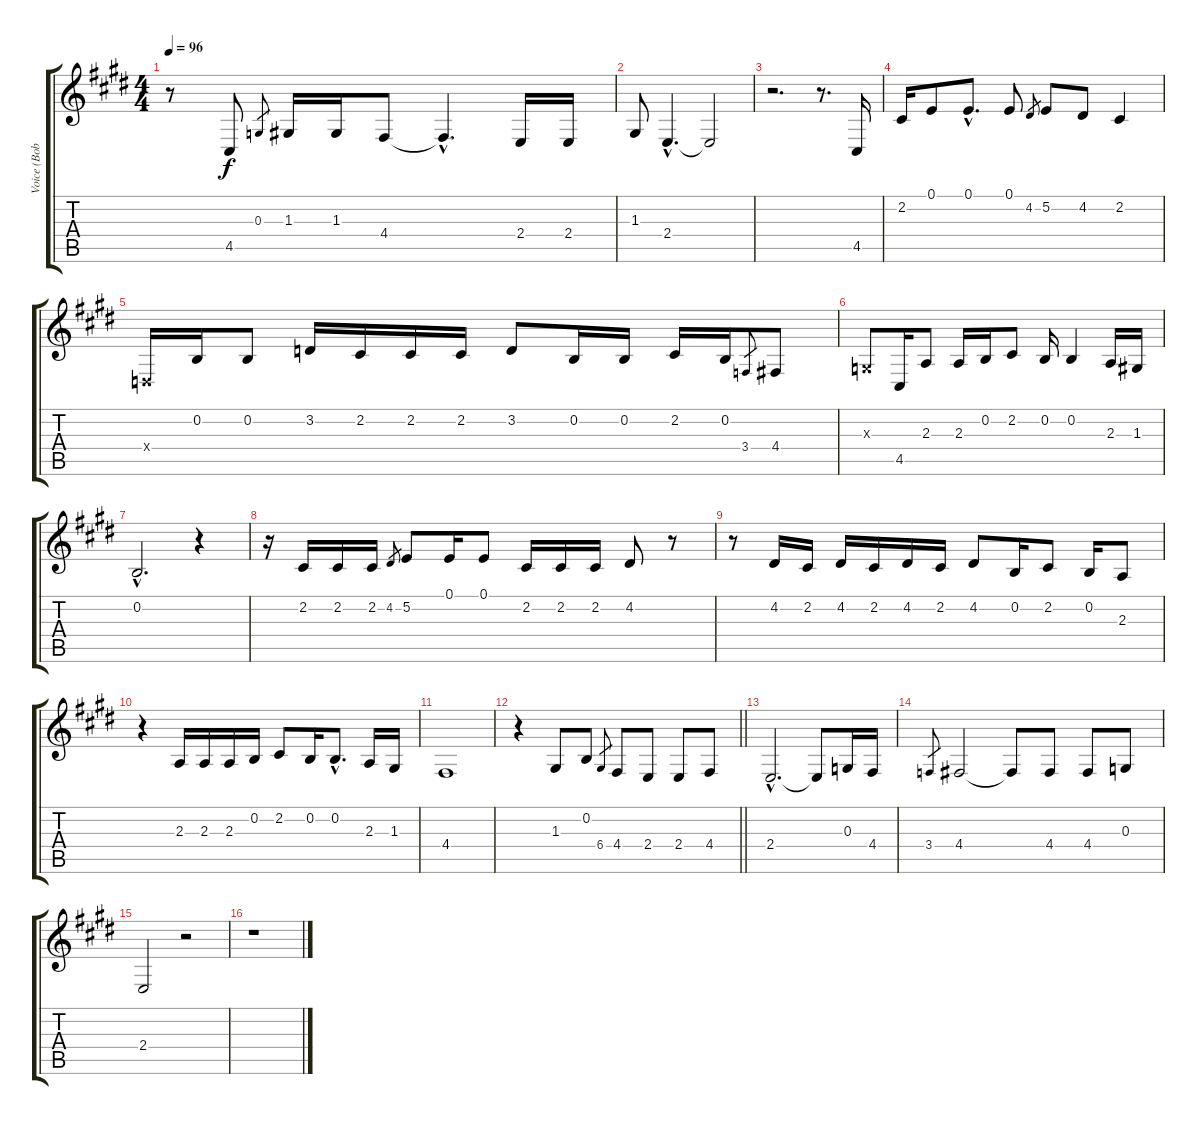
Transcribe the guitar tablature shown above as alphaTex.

\track ("Voice (Bobby)" "Voice (Bob") {instrument flute}
\staff {score tabs}
\tuning (E4 B3 G3 D3 A2 E2) {hide}
\ts (4 4)
\tempo 96
\clef g2
\ks e
r.8{dy f} 4.5.8 0.3.8{gr} 1.3.16 1.3.16 4.4.8 4.4{hac t}.4{d} 2.4.16 2.4.16 |
1.3.8 2.4{hac}.4{d} 2.4{t}.2 |
r.2{d} r.8{d} 4.5.16 |
2.2.16 0.1.8 0.1{hac}.8{d} 0.1.8 4.2.8{gr} 5.2.8 4.2.8 2.2.4 |
0.4{x}.16 0.2.16 0.2.8 3.2.16 2.2.16 2.2.16 2.2.16 3.2.8 0.2.16 0.2.16 2.2.16 0.2.16 3.4.8{gr} 4.4.8 |
0.3{x}.8 4.5.16 2.3.8 2.3.16 0.2.16 2.2.8 0.2.16 0.2.4 2.3.16 1.3.16 |
0.2{hac}.2{d} r.4 |
r.16 2.2.16 2.2.16 2.2.16 4.2.8{gr} 5.2.8 0.1.16 0.1.8 2.2.16 2.2.16 2.2.16 4.2.8 r.8 |
r.8 4.2.16 2.2.16 4.2.16 2.2.16 4.2.16 2.2.16 4.2.8 0.2.16 2.2.8 0.2.16 2.3.8 |
r.4 2.3.16 2.3.16 2.3.16 0.2.16 2.2.8 0.2.16 0.2{hac}.8{d} 2.3.16 1.3.16 |
4.4.1 |
\barLineRight lightlight
r.4 1.3.8 0.2.8 6.4.8{gr} 4.4.8 2.4.8 2.4.8 4.4.8 |
2.4{hac}.2{d} 2.4{t}.8 0.3.16 4.4.16 |
3.4.8{gr} 4.4.2 4.4{t}.8 4.4.8 4.4.8 0.3.8 |
2.4.2 r.2 |
r.1
